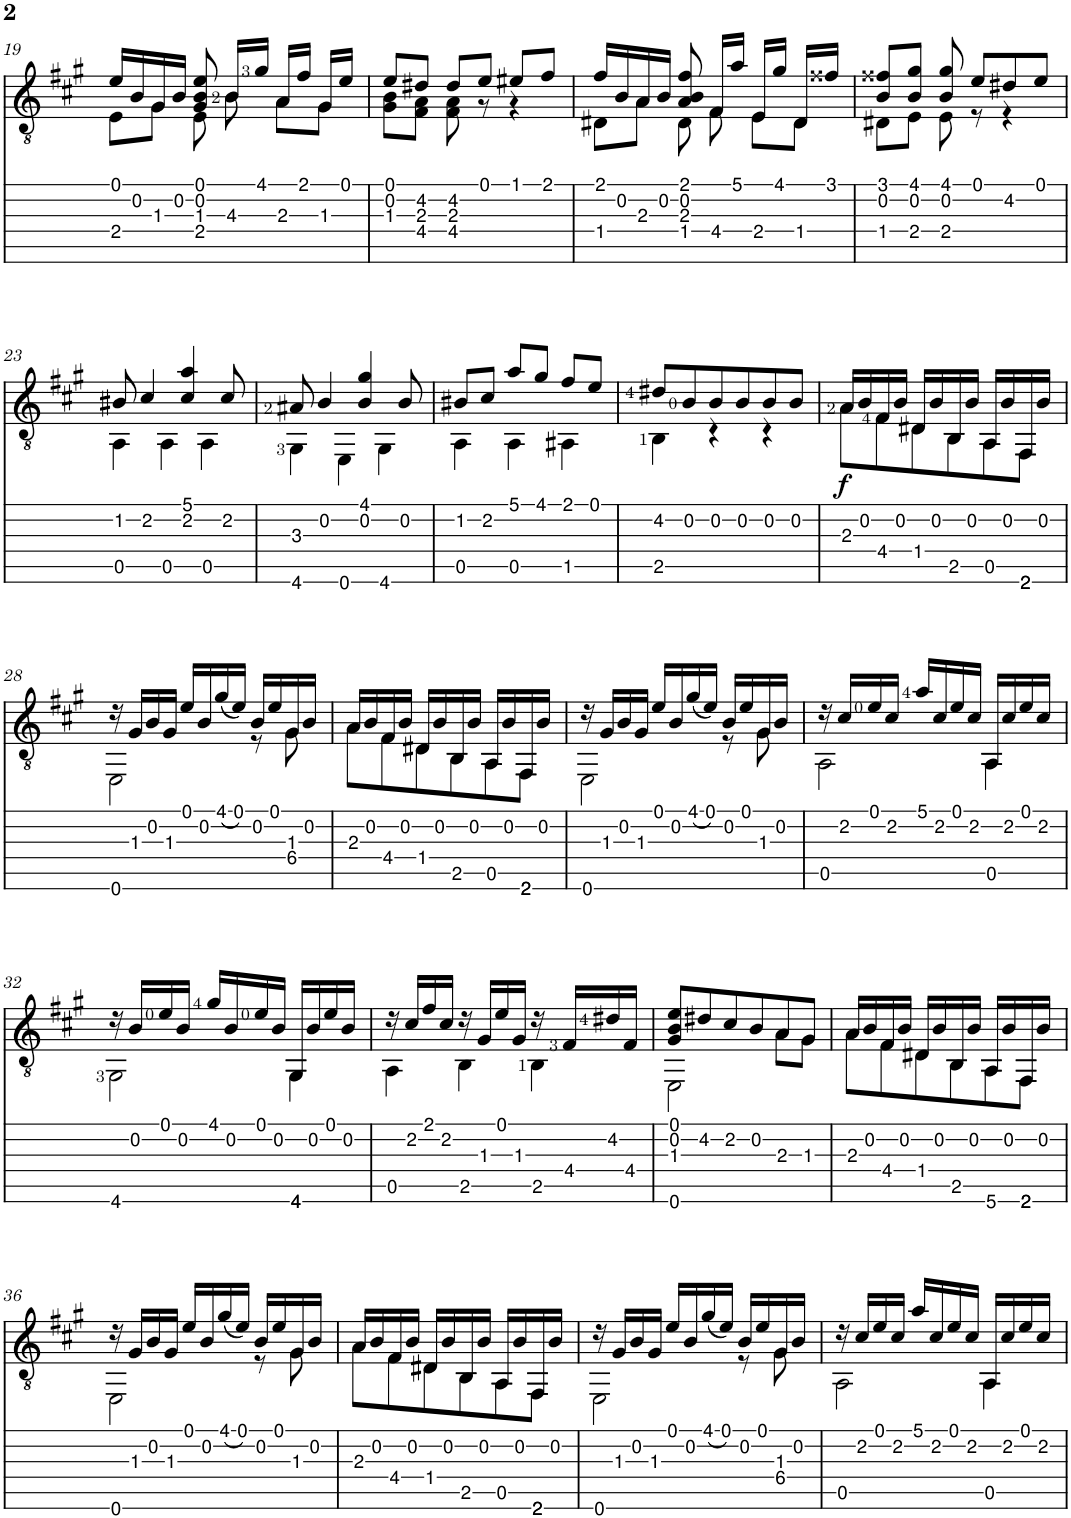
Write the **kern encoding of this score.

**kern	**kern	**dynam
*part1	*part1	*part1
*staff2	*staff1	*staff1/2
*I"Classical Guitar	*	*
!!LO:PB:g=z
*	*clefGv2	*
*k[f#c#g#]	*k[f#c#g#]	*
*f#:	*f#:	*
*M3/4	*M3/4	*
=19	=19	=19
*^	*^	*
16eLL	8EL	16e/LL	8E\L	.
16BJ	.	16B/	.	.
16G#L	8G#J	16G#/	8G#\J	.
16BJJ	.	16B/JJ	.	.
8G#\ 8B\ 8e\L	8EL	8G#/ 8B/ 8e/	8E\	.
16BL	8BJ	16B/LL	8B\	.
16g#JJ	.	16g#/JJ	.	.
16ALL	8AL	16A/LL	8A\L	.
16f#J	.	16f#/JJ	.	.
16G#L	8G#J	16G#/LL	8G#\J	.
16eJJ	.	16e/JJ	.	.
=20	=20	=20	=20	=20
8eL	8G#\ 8B\L	8e/L	8G#\ 8B\L	.
8d#XJ	8F#\ 8A\J	8d#X/J	8F#\ 8A\J	.
8d#L	8F# 8A	8d#/L	8F#\ 8A\	.
8eJ	8r	8e/J	8r	.
8e#XL	4r	8e#X/L	4r	.
8f#J	.	8f#/J	.	.
=21	=21	=21	=21	=21
16f#LL	8D#XL	16f#/LL	8D#X\L	.
16BJ	.	16B/	.	.
16AL	8AJ	16A/	8A\J	.
16BJJ	.	16B/JJ	.	.
8A\ 8B\ 8f#\L	8D#L	8A/ 8B/ 8f#/	8D#\	.
16F#L	8F#J	16F#/LL	8F#\	.
16aJJ	.	16a/JJ	.	.
16ELL	8EL	16E/LL	8E\L	.
16g#J	.	16g#/JJ	.	.
16D#L	8D#J	16D#/LL	8D#\J	.
16f##XJJ	.	16f##X/JJ	.	.
=22	=22	=22	=22	=22
8B\ 8f##X\L	8D#XL	8B/ 8f##X/L	8D#X\L	.
8B\ 8g#\J	8EJ	8B/ 8g#/J	8E\J	.
8B\ 8g#\L	8E	8B/ 8g#/	8E\	.
8eJ	8r	8e/L	8r	.
8d#XL	4r	8d#X/	4r	.
8eJ	.	8e/J	.	.
!!LO:LB:g=z	!!
=23	=23	=23	=23	=23
8B#X	4AA	8B#X/	4AA\	.
4c#	.	4c#/	.	.
.	4AA	.	4AA\	.
4c# 4a	.	4c#/ 4a/	.	.
.	4AA	.	4AA\	.
8c#	.	8c#/	.	.
=24	=24	=24	=24	=24
8A#X	4GG#	8A#X/	4GG#\	.
4B	.	4B/	.	.
.	4EE	.	4EE\	.
4B 4g#	.	4B/ 4g#/	.	.
.	4GG#	.	4GG#\	.
8B	.	8B/	.	.
=25	=25	=25	=25	=25
8B#XL	4AA	8B#X/L	4AA\	.
8c#J	.	8c#/J	.	.
8aL	4AA	8a/L	4AA\	.
8g#J	.	8g#/J	.	.
8f#L	4AA#X	8f#/L	4AA#X\	.
8eJ	.	8e/J	.	.
=26	=26	=26	=26	=26
8d#XL	4BB	8d#X/L	4BB\	.
8BJ	.	8B/	.	.
8BL	4r	8B/	4r	.
8BJ	.	8B/	.	.
8BL	4r	8B/	4r	.
8BJ	.	8B/J	.	.
=27	=27	=27	=27	=27
!	!	!	!	!LO:DY:b
16ALL	8AL	16A/LL	8A\L	f
16BJ	.	16B/	.	.
16F#L	8F#J	16F#/	8F#\	.
16BJJ	.	16B/JJ	.	.
16D#XLL	8D#L	16D#X/LL	8D#\	.
16BJ	.	16B/	.	.
16BBL	8BBJ	16BB/	8BB\	.
16BJJ	.	16B/JJ	.	.
16AALL	8AAL	16AA/LL	8AA\	.
16BJ	.	16B/	.	.
16FF#L	8FF#J	16FF#/	8FF#\J	.
16BJJ	.	16B/JJ	.	.
!!LO:LB:g=z	!!
=28	=28	=28	=28	=28
16r	2EE	16r	2EE\	.
16G#LL	.	16G#/LL	.	.
16B	.	16B/	.	.
16G#JJ	.	16G#/JJ	.	.
16eLL	.	16e/LL	.	.
16BJ	.	16B/	.	.
16g#L	.	(<16g#/	.	.
16eJJ	.	16e/JJ)	.	.
16BLL	8r	16B/LL	8r	.
16eJ	.	16e/	.	.
16G#L	8G#	16G#/	8G#\	.
16BJJ	.	16B/JJ	.	.
=29	=29	=29	=29	=29
16ALL	8AL	16A/LL	8A\L	.
16BJ	.	16B/	.	.
16F#L	8F#J	16F#/	8F#\	.
16BJJ	.	16B/JJ	.	.
16D#XLL	8D#L	16D#X/LL	8D#\	.
16BJ	.	16B/	.	.
16BBL	8BBJ	16BB/	8BB\	.
16BJJ	.	16B/JJ	.	.
16AALL	8AAL	16AA/LL	8AA\	.
16BJ	.	16B/	.	.
16FF#L	8FF#J	16FF#/	8FF#\J	.
16BJJ	.	16B/JJ	.	.
=30	=30	=30	=30	=30
16r	2EE	16r	2EE\	.
16G#LL	.	16G#/LL	.	.
16B	.	16B/	.	.
16G#JJ	.	16G#/JJ	.	.
16eLL	.	16e/LL	.	.
16BJ	.	16B/	.	.
16g#L	.	(<16g#/	.	.
16eJJ	.	16e/JJ)	.	.
16BLL	8r	16B/LL	8r	.
16eJ	.	16e/	.	.
16G#L	8G#	16G#/	8G#\	.
16BJJ	.	16B/JJ	.	.
=31	=31	=31	=31	=31
16r	2AA	16r	2AA\	.
16c#LL	.	16c#/LL	.	.
16e	.	16e/	.	.
16c#JJ	.	16c#/JJ	.	.
16aLL	.	16a/LL	.	.
16c#J	.	16c#/	.	.
16eL	.	16e/	.	.
16c#JJ	.	16c#/JJ	.	.
16AALL	4AA	16AA/LL	4AA\	.
16c#J	.	16c#/	.	.
16eL	.	16e/	.	.
16c#JJ	.	16c#/JJ	.	.
!!LO:LB:g=z	!!
=32	=32	=32	=32	=32
16r	2GG#	16r	2GG#\	.
16BLL	.	16B/LL	.	.
16e	.	16e/	.	.
16BJJ	.	16B/JJ	.	.
16g#LL	.	16g#/LL	.	.
16BJ	.	16B/	.	.
16eL	.	16e/	.	.
16BJJ	.	16B/JJ	.	.
16GG#LL	4GG#	16GG#/LL	4GG#\	.
16BJ	.	16B/	.	.
16eL	.	16e/	.	.
16BJJ	.	16B/JJ	.	.
=33	=33	=33	=33	=33
16r	4AA	16r	4AA\	.
16c#LL	.	16c#/LL	.	.
16f#	.	16f#/	.	.
16c#JJ	.	16c#/JJ	.	.
16r	4BB	16r	4BB\	.
16G#LL	.	16G#/LL	.	.
16e	.	16e/	.	.
16G#JJ	.	16G#/JJ	.	.
16r	4BB	16r	4BB\	.
16F#LL	.	16F#/LL	.	.
16d#X	.	16d#X/	.	.
16F#JJ	.	16F#/JJ	.	.
=34	=34	=34	=34	=34
8G#\ 8B\ 8e\L	2EE	8G#/ 8B/ 8e/L	2EE\	.
8d#XJ	.	8d#X/	.	.
8c#L	.	8c#/	.	.
8BJ	.	8B/	.	.
8AL	8AL	8A/	8A\L	.
8G#J	8G#J	8G#/J	8G#\J	.
=35	=35	=35	=35	=35
16ALL	8AL	16A/LL	8A\L	.
16BJ	.	16B/	.	.
16F#L	8F#J	16F#/	8F#\	.
16BJJ	.	16B/JJ	.	.
16D#LL	8D#L	16D#X/LL	8D#\	.
16BJ	.	16B/	.	.
16BBL	8BBJ	16BB/	8BB\	.
16BJJ	.	16B/JJ	.	.
16AALL	8AAL	16AA/LL	8AA\	.
16BJ	.	16B/	.	.
16FF#L	8FF#J	16FF#/	8FF#\J	.
16BJJ	.	16B/JJ	.	.
!!LO:LB:g=z	!!
=36	=36	=36	=36	=36
16r	2EE	16r	2EE\	.
16G#LL	.	16G#/LL	.	.
16B	.	16B/	.	.
16G#JJ	.	16G#/JJ	.	.
16eLL	.	16e/LL	.	.
16BJ	.	16B/	.	.
16g#L	.	(<16g#/	.	.
16eJJ	.	16e/JJ)	.	.
16BLL	8r	16B/LL	8r	.
16eJ	.	16e/	.	.
16G#L	8G#	16G#/	8G#\	.
16BJJ	.	16B/JJ	.	.
=37	=37	=37	=37	=37
16ALL	8AL	16A/LL	8A\L	.
16BJ	.	16B/	.	.
16F#L	8F#J	16F#/	8F#\	.
16BJJ	.	16B/JJ	.	.
16D#XLL	8D#L	16D#X/LL	8D#\	.
16BJ	.	16B/	.	.
16BBL	8BBJ	16BB/	8BB\	.
16BJJ	.	16B/JJ	.	.
16AALL	8AAL	16AA/LL	8AA\	.
16BJ	.	16B/	.	.
16FF#L	8FF#J	16FF#/	8FF#\J	.
16BJJ	.	16B/JJ	.	.
=38	=38	=38	=38	=38
16r	2EE	16r	2EE\	.
16G#LL	.	16G#/LL	.	.
16B	.	16B/	.	.
16G#JJ	.	16G#/JJ	.	.
16eLL	.	16e/LL	.	.
16BJ	.	16B/	.	.
16g#L	.	(<16g#/	.	.
16eJJ	.	16e/JJ)	.	.
16BLL	8r	16B/LL	8r	.
16eJ	.	16e/	.	.
16G#L	8G#	16G#/	8G#\	.
16BJJ	.	16B/JJ	.	.
=39	=39	=39	=39	=39
16r	2AA	16r	2AA\	.
16c#LL	.	16c#/LL	.	.
16e	.	16e/	.	.
16c#JJ	.	16c#/JJ	.	.
16aLL	.	16a/LL	.	.
16c#J	.	16c#/	.	.
16eL	.	16e/	.	.
16c#JJ	.	16c#/JJ	.	.
16AALL	4AA	16AA/LL	4AA\	.
16c#J	.	16c#/	.	.
16eL	.	16e/	.	.
16c#JJ	.	16c#/JJ	.	.
*v	*v	*	*	*
*	*v	*v	*
=	=	=
*-	*-	*-
